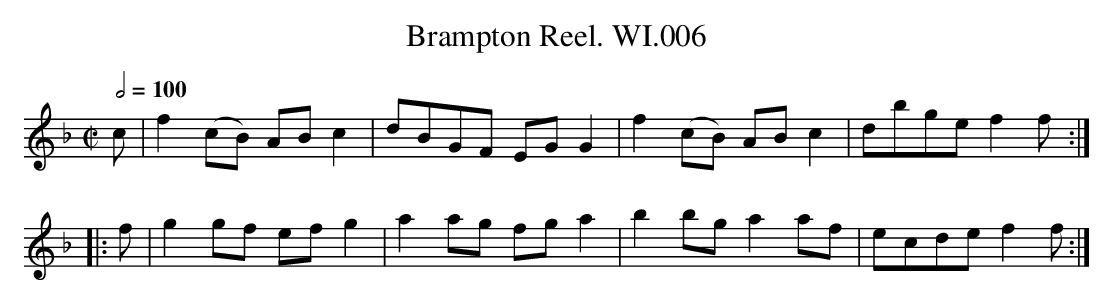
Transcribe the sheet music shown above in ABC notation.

X:1
T:Brampton Reel. WI.006
M:C|
L:1/8
Q:1/2=100
K:F
c|f2(cB) ABc2|dBGF EGG2|f2(cB) ABc2|dbge f2f:|
|:f|g2gf efg2|a2ag fga2|b2bg a2af|ecde f2f:|
